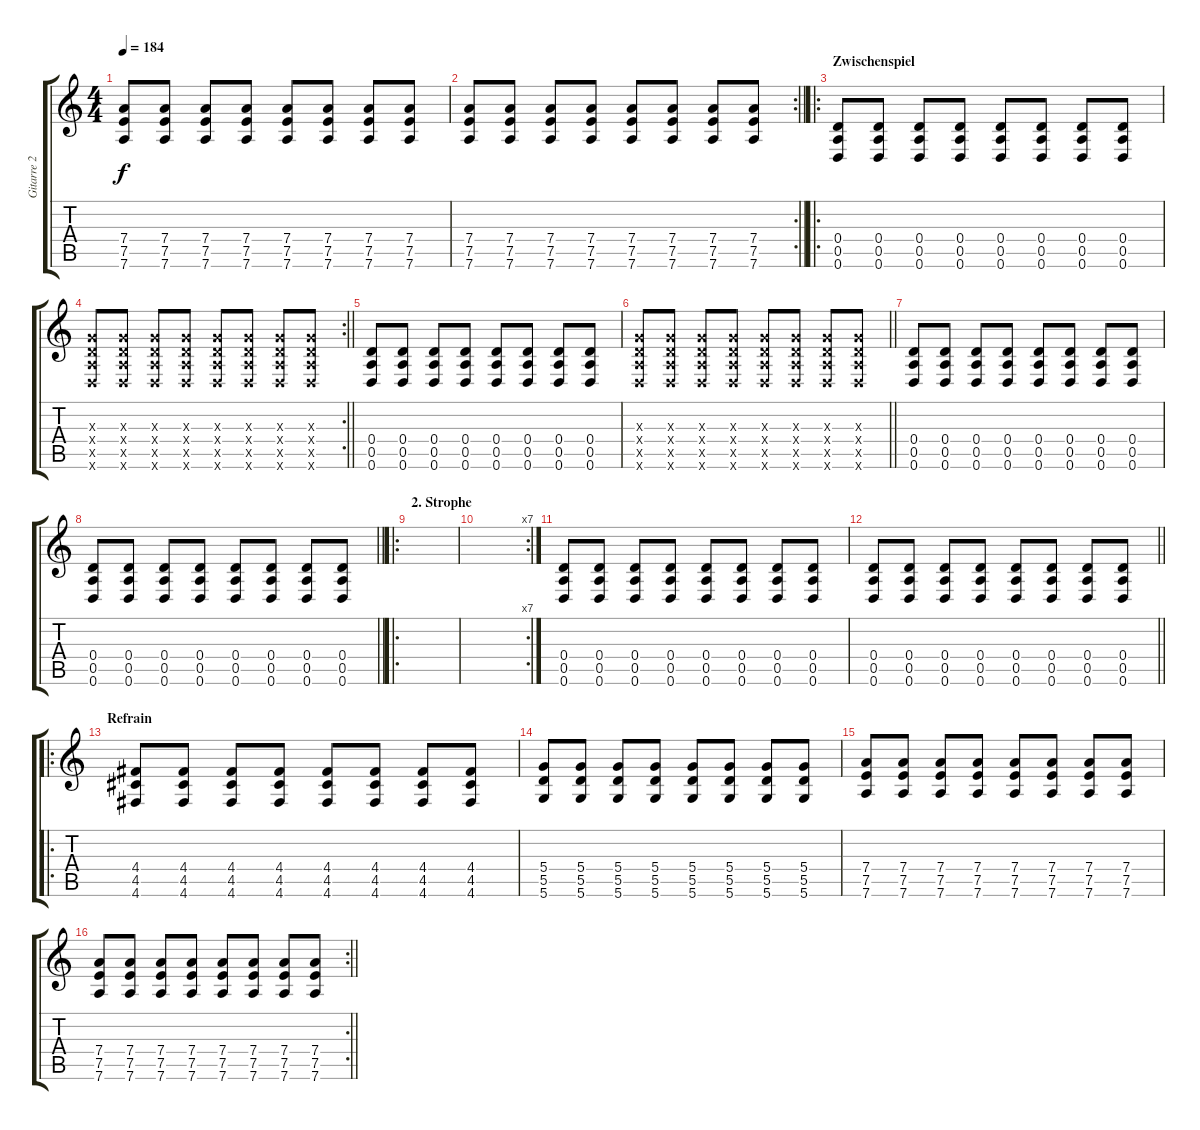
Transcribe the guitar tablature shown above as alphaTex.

\track ("Gitarre 2" "Gitarre 2") {instrument distortionguitar}
\staff {score tabs}
\tuning (E4 B3 G3 D3 A2 D2) {hide}
\ts (4 4)
\tempo 184
\clef g2
\ks c
(7.4 7.5 7.6).8{dy f} (7.4 7.5 7.6).8 (7.4 7.5 7.6).8 (7.4 7.5 7.6).8 (7.4 7.5 7.6).8 (7.4 7.5 7.6).8 (7.4 7.5 7.6).8 (7.4 7.5 7.6).8 |
\rc 2
\barLineRight lightlight
(7.4 7.5 7.6).8 (7.4 7.5 7.6).8 (7.4 7.5 7.6).8 (7.4 7.5 7.6).8 (7.4 7.5 7.6).8 (7.4 7.5 7.6).8 (7.4 7.5 7.6).8 (7.4 7.5 7.6).8 |
\ro
\section ("" "Zwischenspiel")
(0.4 0.5 0.6).8 (0.4 0.5 0.6).8 (0.4 0.5 0.6).8 (0.4 0.5 0.6).8 (0.4 0.5 0.6).8 (0.4 0.5 0.6).8 (0.4 0.5 0.6).8 (0.4 0.5 0.6).8 |
\rc 2
\barLineRight lightlight
(0.3{x} 0.4{x} 0.5{x} 0.6{x}).8 (0.3{x} 0.4{x} 0.5{x} 0.6{x}).8 (0.3{x} 0.4{x} 0.5{x} 0.6{x}).8 (0.3{x} 0.4{x} 0.5{x} 0.6{x}).8 (0.3{x} 0.4{x} 0.5{x} 0.6{x}).8 (0.3{x} 0.4{x} 0.5{x} 0.6{x}).8 (0.3{x} 0.4{x} 0.5{x} 0.6{x}).8 (0.3{x} 0.4{x} 0.5{x} 0.6{x}).8 |
(0.4 0.5 0.6).8 (0.4 0.5 0.6).8 (0.4 0.5 0.6).8 (0.4 0.5 0.6).8 (0.4 0.5 0.6).8 (0.4 0.5 0.6).8 (0.4 0.5 0.6).8 (0.4 0.5 0.6).8 |
\barLineRight lightlight
(0.3{x} 0.4{x} 0.5{x} 0.6{x}).8 (0.3{x} 0.4{x} 0.5{x} 0.6{x}).8 (0.3{x} 0.4{x} 0.5{x} 0.6{x}).8 (0.3{x} 0.4{x} 0.5{x} 0.6{x}).8 (0.3{x} 0.4{x} 0.5{x} 0.6{x}).8 (0.3{x} 0.4{x} 0.5{x} 0.6{x}).8 (0.3{x} 0.4{x} 0.5{x} 0.6{x}).8 (0.3{x} 0.4{x} 0.5{x} 0.6{x}).8 |
(0.4 0.5 0.6).8 (0.4 0.5 0.6).8 (0.4 0.5 0.6).8 (0.4 0.5 0.6).8 (0.4 0.5 0.6).8 (0.4 0.5 0.6).8 (0.4 0.5 0.6).8 (0.4 0.5 0.6).8 |
\barLineRight lightlight
(0.4 0.5 0.6).8 (0.4 0.5 0.6).8 (0.4 0.5 0.6).8 (0.4 0.5 0.6).8 (0.4 0.5 0.6).8 (0.4 0.5 0.6).8 (0.4 0.5 0.6).8 (0.4 0.5 0.6).8 |
\ro
\section ("" "2. Strophe")
|
\rc 7
|
(0.4 0.5 0.6).8 (0.4 0.5 0.6).8 (0.4 0.5 0.6).8 (0.4 0.5 0.6).8 (0.4 0.5 0.6).8 (0.4 0.5 0.6).8 (0.4 0.5 0.6).8 (0.4 0.5 0.6).8 |
\barLineRight lightlight
(0.4 0.5 0.6).8 (0.4 0.5 0.6).8 (0.4 0.5 0.6).8 (0.4 0.5 0.6).8 (0.4 0.5 0.6).8 (0.4 0.5 0.6).8 (0.4 0.5 0.6).8 (0.4 0.5 0.6).8 |
\ro
\section ("" "Refrain")
(4.4 4.5 4.6).8 (4.4 4.5 4.6).8 (4.4 4.5 4.6).8 (4.4 4.5 4.6).8 (4.4 4.5 4.6).8 (4.4 4.5 4.6).8 (4.4 4.5 4.6).8 (4.4 4.5 4.6).8 |
(5.4 5.5 5.6).8 (5.4 5.5 5.6).8 (5.4 5.5 5.6).8 (5.4 5.5 5.6).8 (5.4 5.5 5.6).8 (5.4 5.5 5.6).8 (5.4 5.5 5.6).8 (5.4 5.5 5.6).8 |
(7.4 7.5 7.6).8 (7.4 7.5 7.6).8 (7.4 7.5 7.6).8 (7.4 7.5 7.6).8 (7.4 7.5 7.6).8 (7.4 7.5 7.6).8 (7.4 7.5 7.6).8 (7.4 7.5 7.6).8 |
\rc 2
\barLineRight lightlight
(7.4 7.5 7.6).8 (7.4 7.5 7.6).8 (7.4 7.5 7.6).8 (7.4 7.5 7.6).8 (7.4 7.5 7.6).8 (7.4 7.5 7.6).8 (7.4 7.5 7.6).8 (7.4 7.5 7.6).8
